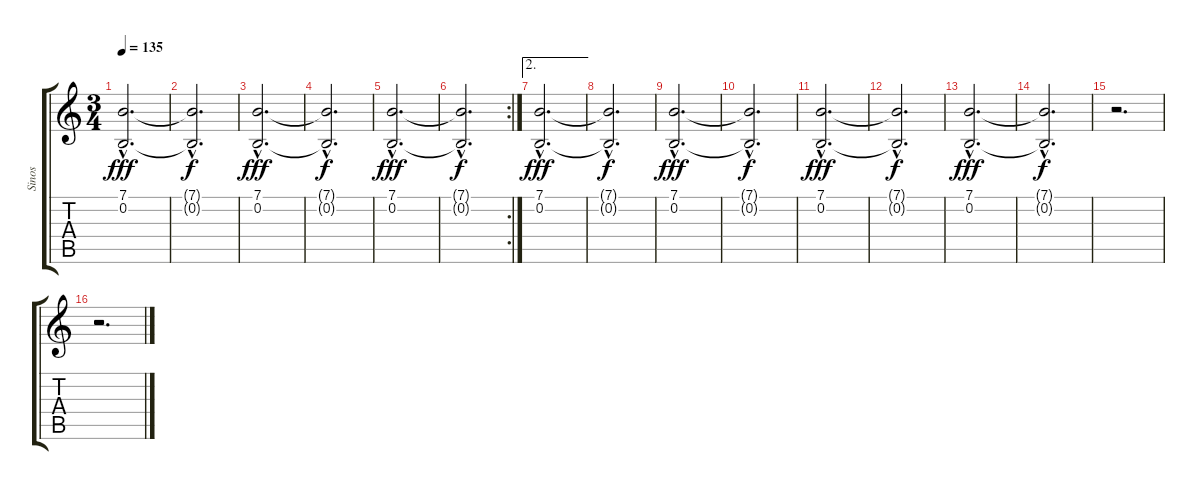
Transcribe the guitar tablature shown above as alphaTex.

\track ("Sinos" "Sinos") {instrument tubularbells}
\staff {score tabs}
\tuning (E4 B3 G3 D3 A2 E2) {hide}
\ts (3 4)
\tempo 135
\clef g2
\ks c
(7.1{hac} 0.2{hac}).2{d dy fff} |
(7.1{hac t} 0.2{hac t}).2{d dy f} |
(7.1{hac} 0.2{hac}).2{d dy fff} |
(7.1{hac t} 0.2{hac t}).2{d dy f} |
(7.1{hac} 0.2{hac}).2{d dy fff} |
\rc 2
(7.1{hac t} 0.2{hac t}).2{d dy f} |
\ae 2
(7.1{hac} 0.2{hac}).2{d dy fff} |
(7.1{hac t} 0.2{hac t}).2{d dy f} |
(7.1{hac} 0.2{hac}).2{d dy fff} |
(7.1{hac t} 0.2{hac t}).2{d dy f} |
(7.1{hac} 0.2{hac}).2{d dy fff} |
(7.1{hac t} 0.2{hac t}).2{d dy f} |
(7.1{hac} 0.2{hac}).2{d dy fff} |
(7.1{hac t} 0.2{hac t}).2{d dy f} |
r.2{d} |
r.2{d}
